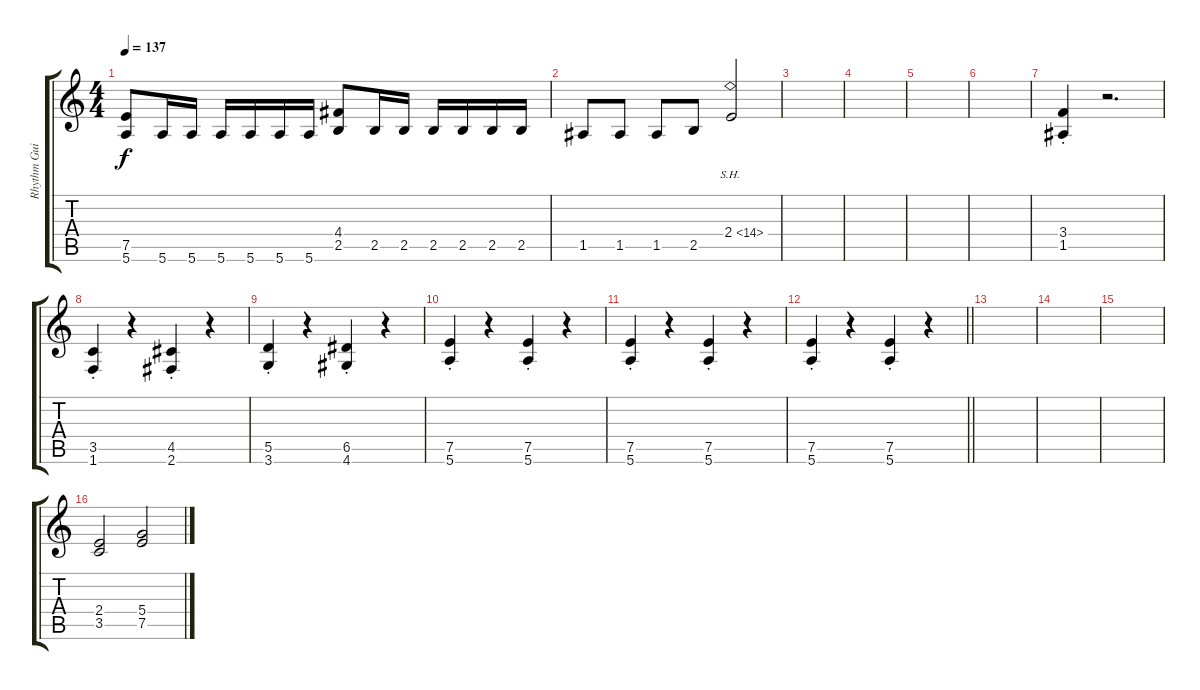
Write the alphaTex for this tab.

\track ("Rhythm Guitar" "Rhythm Gui") {instrument overdrivenguitar}
\staff {score tabs}
\tuning (E4 B3 G3 D3 A2 E2) {hide}
\ts (4 4)
\tempo 137
\clef g2
\ks c
(7.5 5.6).8{dy f} 5.6.16 5.6.16 5.6.16 5.6.16 5.6.16 5.6.16 (4.4 2.5).8 2.5.16 2.5.16 2.5.16 2.5.16 2.5.16 2.5.16 |
1.5.8 1.5.8 1.5.8 2.5.8 2.4{sh 12}.2 |
|
|
|
|
(3.4{st} 1.5{st}).4 r.2{d} |
(3.5{st} 1.6{st}).4 r.4 (4.5{st} 2.6{st}).4 r.4 |
(5.5{st} 3.6{st}).4 r.4 (6.5{st} 4.6{st}).4 r.4 |
(7.5{st} 5.6{st}).4 r.4 (7.5{st} 5.6{st}).4 r.4 |
(7.5{st} 5.6{st}).4 r.4 (7.5{st} 5.6{st}).4 r.4 |
\barLineRight lightlight
(7.5{st} 5.6{st}).4 r.4 (7.5{st} 5.6{st}).4 r.4 |
\section ("" "")
|
|
|
(2.4 3.5).2 (5.4 7.5).2
